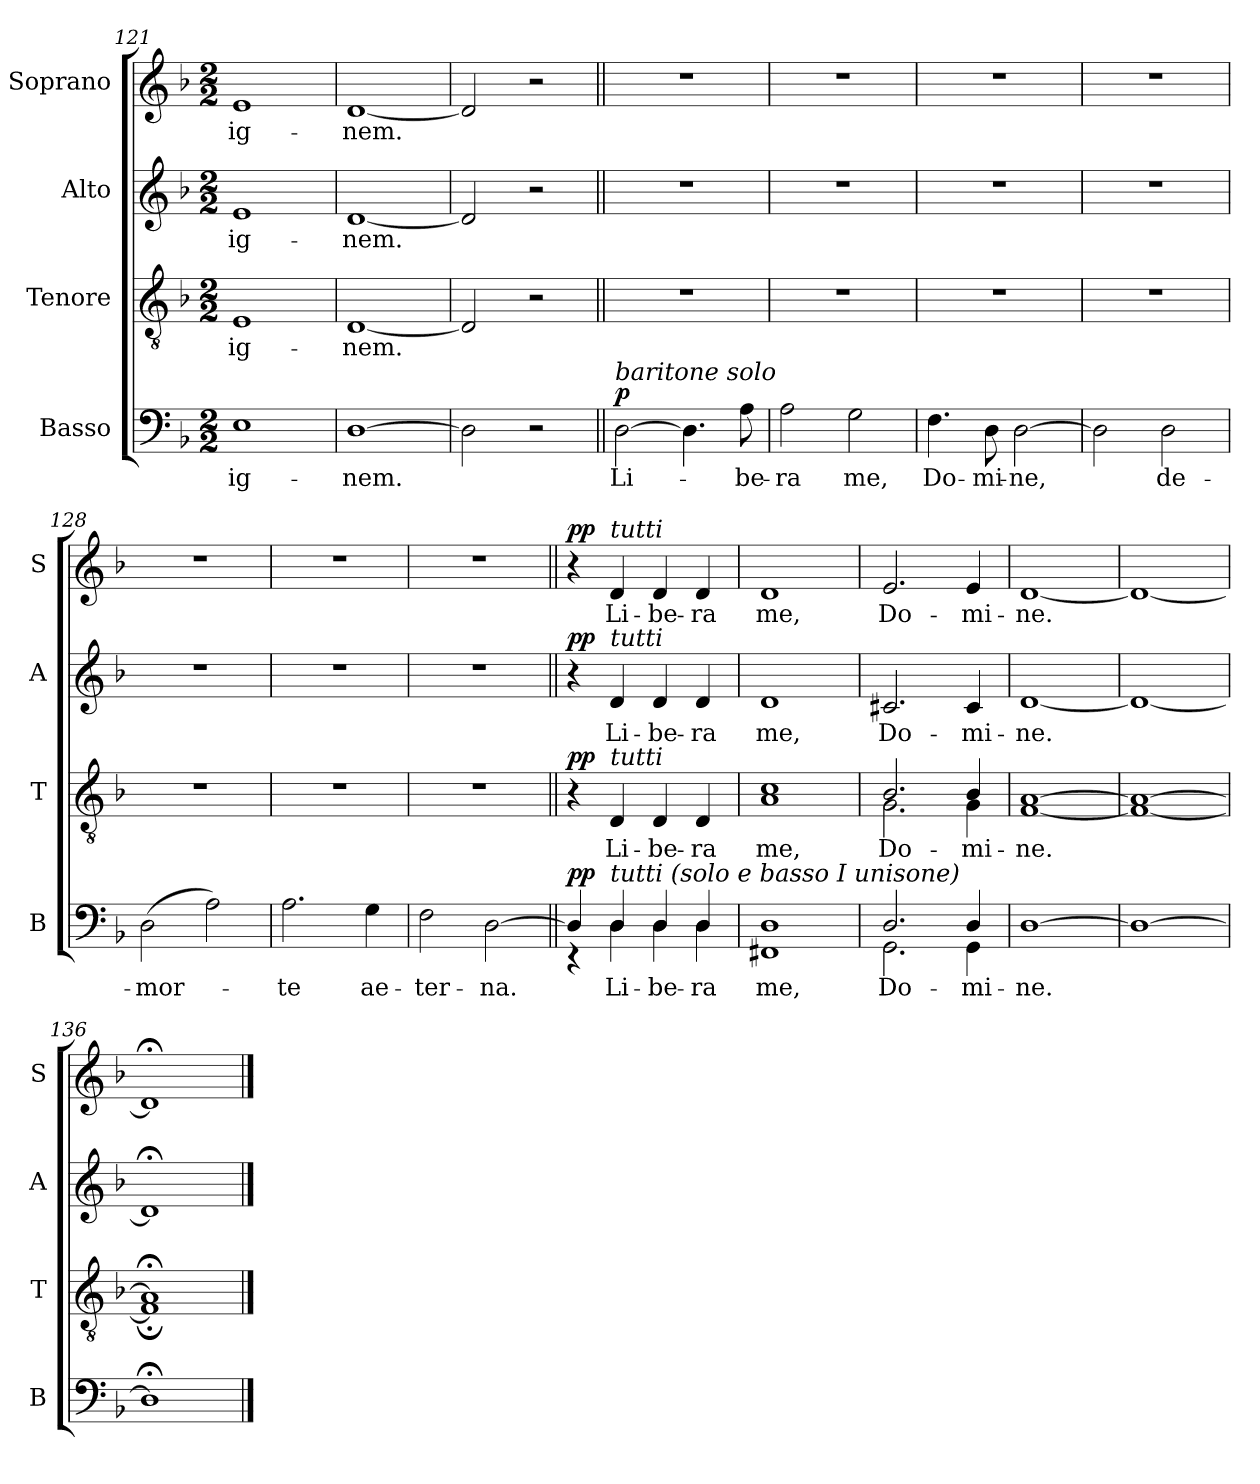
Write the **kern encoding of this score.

**kern	**text	**dynam	**kern	**text	**dynam	**kern	**text	**dynam	**kern	**text	**dynam
*part4	*part4	*part4	*part3	*part3	*part3	*part2	*part2	*part2	*part1	*part1	*part1
*staff4	*staff4	*staff4	*staff3	*staff3	*staff3	*staff2	*staff2	*staff2	*staff1	*staff1	*staff1
*I"Basso	*	*	*I"Tenore	*	*	*I"Alto	*	*	*I"Soprano	*	*
*I'B	*	*	*I'T	*	*	*I'A	*	*	*I'S	*	*
*clefF4	*	*	*clefGv2	*	*	*clefG2	*	*	*clefG2	*	*
*k[b-]	*	*	*k[b-]	*	*	*k[b-]	*	*	*k[b-]	*	*
*d:	*	*	*d:	*	*	*d:	*	*	*d:	*	*
*M2/2	*	*	*M2/2	*	*	*M2/2	*	*	*M2/2	*	*
=121	=121	=121	=121	=121	=121	=121	=121	=121	=121	=121	=121
!	!LO:LY:b	!	!	!LO:LY:b	!	!	!LO:LY:b	!	!	!LO:LY:b	!
1E	ig-	.	1E	ig-	.	1e	ig-	.	1e	ig-	.
!!LO:LB:g=z
=122	=122	=122	=122	=122	=122	=122	=122	=122	=122	=122	=122
!	!LO:LY:b	!	!	!LO:LY:b	!	!	!LO:LY:b	!	!	!LO:LY:b	!
[1D	-nem.	.	[1D	-nem.	.	[1d	-nem.	.	[1d	-nem.	.
=123	=123	=123	=123	=123	=123	=123	=123	=123	=123	=123	=123
2D\]	.	.	2D/]	.	.	2d/]	.	.	2d/]	.	.
2r	.	.	2r	.	.	2r	.	.	2r	.	.
=124||	=124||	=124||	=124||	=124||	=124||	=124||	=124||	=124||	=124||	=124||	=124||
!LO:TX:a:i:t=baritone solo	!	!	!	!	!	!	!	!	!	!	!
!	!LO:LY:b	!LO:DY:a	!	!	!	!	!	!	!	!	!
[2D\	Li-	p	1r	.	.	1r	.	.	1r	.	.
4.D\]	.	.	.	.	.	.	.	.	.	.	.
!	!LO:LY:b	!	!	!	!	!	!	!	!	!	!
8A\	-be-	.	.	.	.	.	.	.	.	.	.
=125	=125	=125	=125	=125	=125	=125	=125	=125	=125	=125	=125
!	!LO:LY:b	!	!	!	!	!	!	!	!	!	!
2A\	-ra	.	1r	.	.	1r	.	.	1r	.	.
!	!LO:LY:b	!	!	!	!	!	!	!	!	!	!
2G\	me,	.	.	.	.	.	.	.	.	.	.
=126	=126	=126	=126	=126	=126	=126	=126	=126	=126	=126	=126
!	!LO:LY:b	!	!	!	!	!	!	!	!	!	!
4.F\	Do-	.	1r	.	.	1r	.	.	1r	.	.
!	!LO:LY:b	!	!	!	!	!	!	!	!	!	!
8D\	-mi-	.	.	.	.	.	.	.	.	.	.
!	!LO:LY:b	!	!	!	!	!	!	!	!	!	!
[2D\	-ne,	.	.	.	.	.	.	.	.	.	.
=127	=127	=127	=127	=127	=127	=127	=127	=127	=127	=127	=127
2D\]	.	.	1r	.	.	1r	.	.	1r	.	.
!	!LO:LY:b	!	!	!	!	!	!	!	!	!	!
2D\	de-	.	.	.	.	.	.	.	.	.	.
!!LO:PB:g=z
=128	=128	=128	=128	=128	=128	=128	=128	=128	=128	=128	=128
!	!LO:LY:b	!	!	!	!	!	!	!	!	!	!
(>2D\	-mor-	.	1r	.	.	1r	.	.	1r	.	.
2A\)	.	.	.	.	.	.	.	.	.	.	.
=129	=129	=129	=129	=129	=129	=129	=129	=129	=129	=129	=129
!	!LO:LY:b	!	!	!	!	!	!	!	!	!	!
2.A\	-te	.	1r	.	.	1r	.	.	1r	.	.
!	!LO:LY:b	!	!	!	!	!	!	!	!	!	!
4G\	ae-	.	.	.	.	.	.	.	.	.	.
=130	=130	=130	=130	=130	=130	=130	=130	=130	=130	=130	=130
!	!LO:LY:b	!	!	!	!	!	!	!	!	!	!
2F\	-ter-	.	1r	.	.	1r	.	.	1r	.	.
!	!LO:LY:b	!	!	!	!	!	!	!	!	!	!
[2D\	-na.	.	.	.	.	.	.	.	.	.	.
=131||	=131||	=131||	=131||	=131||	=131||	=131||	=131||	=131||	=131||	=131||	=131||
*^	*	*	*	*	*	*	*	*	*	*	*
!	!	!	!LO:DY:a	!	!	!LO:DY:a	!	!	!LO:DY:a	!	!	!LO:DY:a
4D/]	4rEE	.	pp	4r	.	pp	4r	.	pp	4r	.	pp
!	!	!	!	!	!	!	!	!	!	!LO:TX:a:i:t=tutti	!	!
!	!	!	!	!	!	!	!LO:TX:a:i:t=tutti	!	!	!	!	!
!	!	!	!	!LO:TX:a:i:t=tutti	!	!	!	!	!	!	!	!
!LO:TX:a:i:t=tutti (solo e basso I unisone)	!	!	!	!	!	!	!	!	!	!	!	!
!	!	!LO:LY:b	!	!	!LO:LY:b	!	!	!LO:LY:b	!	!	!LO:LY:b	!
4D/	4D\	Li-	.	4D/	Li-	.	4d/	Li-	.	4d/	Li-	.
!	!	!LO:LY:b	!	!	!LO:LY:b	!	!	!LO:LY:b	!	!	!LO:LY:b	!
4D/	4D\	-be-	.	4D/	-be-	.	4d/	-be-	.	4d/	-be-	.
!	!	!LO:LY:b	!	!	!LO:LY:b	!	!	!LO:LY:b	!	!	!LO:LY:b	!
4D/	4D\	-ra	.	4D/	-ra	.	4d/	-ra	.	4d/	-ra	.
!!LO:LB:g=z
=132	=132	=132	=132	=132	=132	=132	=132	=132	=132	=132	=132	=132
!	!	!LO:LY:b	!	!	!LO:LY:b	!	!	!LO:LY:b	!	!	!LO:LY:b	!
1D	1FF#X	me,	.	1A 1c	me,	.	1d	me,	.	1d	me,	.
=133	=133	=133	=133	=133	=133	=133	=133	=133	=133	=133	=133	=133
!	!	!LO:LY:b	!	!	!LO:LY:b	!	!	!LO:LY:b	!	!	!LO:LY:b	!
*	*	*	*	*^	*	*	*	*	*	*	*	*
2.D/	2.GG\	Do-	.	2.B-/	2.G\	Do-	.	2.c#X/	Do-	.	2.e/	Do-	.
!	!	!LO:LY:b	!	!	!	!LO:LY:b	!	!	!LO:LY:b	!	!	!LO:LY:b	!
4D/	4GG\	-mi-	.	4B-/	4G\	-mi-	.	4c#/	-mi-	.	4e/	-mi-	.
=134	=134	=134	=134	=134	=134	=134	=134	=134	=134	=134	=134	=134	=134
!	!	!LO:LY:b	!	!	!	!LO:LY:b	!	!	!	!	!	!	!
!	!	!	!	!	!	!LO:LY:b	!	!	!LO:LY:b	!	!	!LO:LY:b	!
*v	*v	*	*	*	*	*	*	*	*	*	*	*	*
[1D	-ne.	.	[>1A	[<1F	ne.	.	[1d	-ne.	.	[1d	-ne.	.
=135	=135	=135	=135	=135	=135	=135	=135	=135	=135	=135	=135	=135
1D_	.	.	1A_	1F_	.	.	1d_	.	.	1d_	.	.
=136	=136	=136	=136	=136	=136	=136	=136	=136	=136	=136	=136	=136
1D;<]	.	.	1A;<]	1F;<]	.	.	1d;<]	.	.	1d;<]	.	.
*	*	*	*v	*v	*	*	*	*	*	*	*	*
==	==	==	==	==	==	==	==	==	==	==	==
*-	*-	*-	*-	*-	*-	*-	*-	*-	*-	*-	*-
